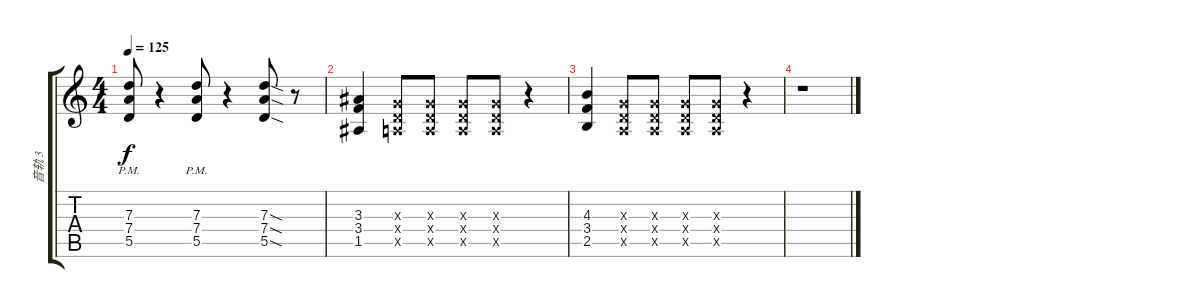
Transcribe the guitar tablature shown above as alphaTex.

\track ("音轨 3" "音轨 3") {instrument overdrivenguitar}
\staff {score tabs}
\tuning (E4 B3 G3 D3 A2 E2) {hide}
\ts (4 4)
\tempo 125
\clef g2
\ks c
(7.3{pm} 7.4{pm} 5.5{pm}).8{dy f} r.4 (7.3{pm} 7.4{pm} 5.5{pm}).8 r.4 (7.3{sod} 7.4{sod} 5.5{sod}).8 r.8 |
(3.3 3.4 1.5).4 (0.3{x} 0.4{x} 0.5{x}).8 (0.3{x} 0.4{x} 0.5{x}).8 (0.3{x} 0.4{x} 0.5{x}).8 (0.3{x} 0.4{x} 0.5{x}).8 r.4 |
(4.3 3.4 2.5).4 (0.3{x} 0.4{x} 0.5{x}).8 (0.3{x} 0.4{x} 0.5{x}).8 (0.3{x} 0.4{x} 0.5{x}).8 (0.3{x} 0.4{x} 0.5{x}).8 r.4 |
r.1
